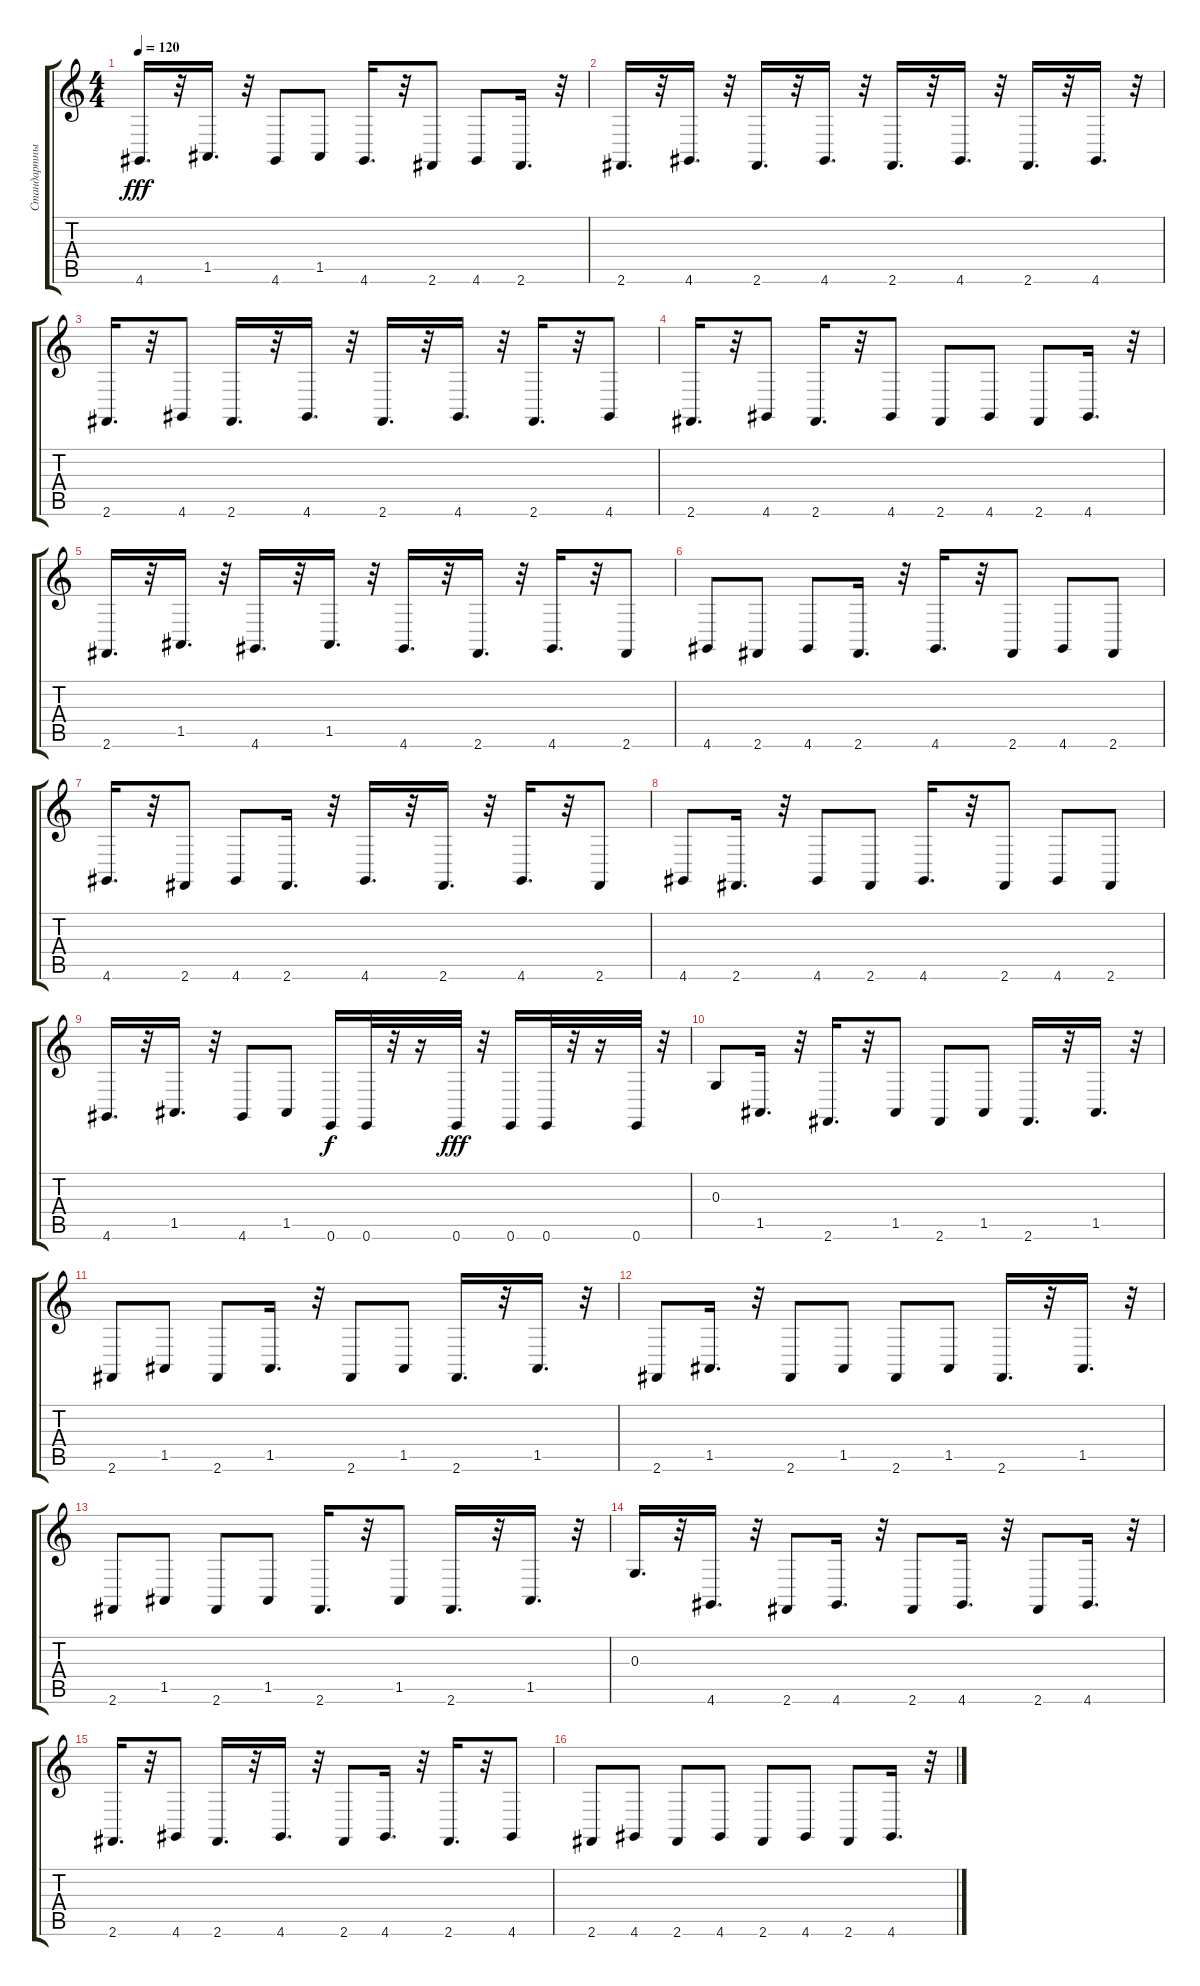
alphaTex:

\track ("Стандартный Набор" "Стандартны") {instrument synthdrum}
\staff {score tabs}
\tuning (E4 B3 G3 D3 A2 E2) {hide}
\ts (4 4)
\tempo 120
\clef g2
\ks c
4.6.16{d dy fff} r.32 1.5.16{d} r.32 4.6.8 1.5.8 4.6.16{d} r.32 2.6.8 4.6.8 2.6.16{d} r.32 |
2.6.16{d} r.32 4.6.16{d} r.32 2.6.16{d} r.32 4.6.16{d} r.32 2.6.16{d} r.32 4.6.16{d} r.32 2.6.16{d} r.32 4.6.16{d} r.32 |
2.6.16{d} r.32 4.6.8 2.6.16{d} r.32 4.6.16{d} r.32 2.6.16{d} r.32 4.6.16{d} r.32 2.6.16{d} r.32 4.6.8 |
2.6.16{d} r.32 4.6.8 2.6.16{d} r.32 4.6.8 2.6.8 4.6.8 2.6.8 4.6.16{d} r.32 |
2.6.16{d} r.32 1.5.16{d} r.32 4.6.16{d} r.32 1.5.16{d} r.32 4.6.16{d} r.32 2.6.16{d} r.32 4.6.16{d} r.32 2.6.8 |
4.6.8 2.6.8 4.6.8 2.6.16{d} r.32 4.6.16{d} r.32 2.6.8 4.6.8 2.6.8 |
4.6.16{d} r.32 2.6.8 4.6.8 2.6.16{d} r.32 4.6.16{d} r.32 2.6.16{d} r.32 4.6.16{d} r.32 2.6.8 |
4.6.8 2.6.16{d} r.32 4.6.8 2.6.8 4.6.16{d} r.32 2.6.8 4.6.8 2.6.8 |
4.6.16{d} r.32 1.5.16{d} r.32 4.6.8 1.5.8 0.6.16{dy f} 0.6.32 r.32 r.16 0.6.32{dy fff} r.32 0.6.16 0.6.32 r.32 r.16 0.6.32 r.32 |
0.3.8 1.5.16{d} r.32 2.6.16{d} r.32 1.5.8 2.6.8 1.5.8 2.6.16{d} r.32 1.5.16{d} r.32 |
2.6.8 1.5.8 2.6.8 1.5.16{d} r.32 2.6.8 1.5.8 2.6.16{d} r.32 1.5.16{d} r.32 |
2.6.8 1.5.16{d} r.32 2.6.8 1.5.8 2.6.8 1.5.8 2.6.16{d} r.32 1.5.16{d} r.32 |
2.6.8 1.5.8 2.6.8 1.5.8 2.6.16{d} r.32 1.5.8 2.6.16{d} r.32 1.5.16{d} r.32 |
0.3.16{d} r.32 4.6.16{d} r.32 2.6.8 4.6.16{d} r.32 2.6.8 4.6.16{d} r.32 2.6.8 4.6.16{d} r.32 |
2.6.16{d} r.32 4.6.8 2.6.16{d} r.32 4.6.16{d} r.32 2.6.8 4.6.16{d} r.32 2.6.16{d} r.32 4.6.8 |
2.6.8 4.6.8 2.6.8 4.6.8 2.6.8 4.6.8 2.6.8 4.6.16{d} r.32
